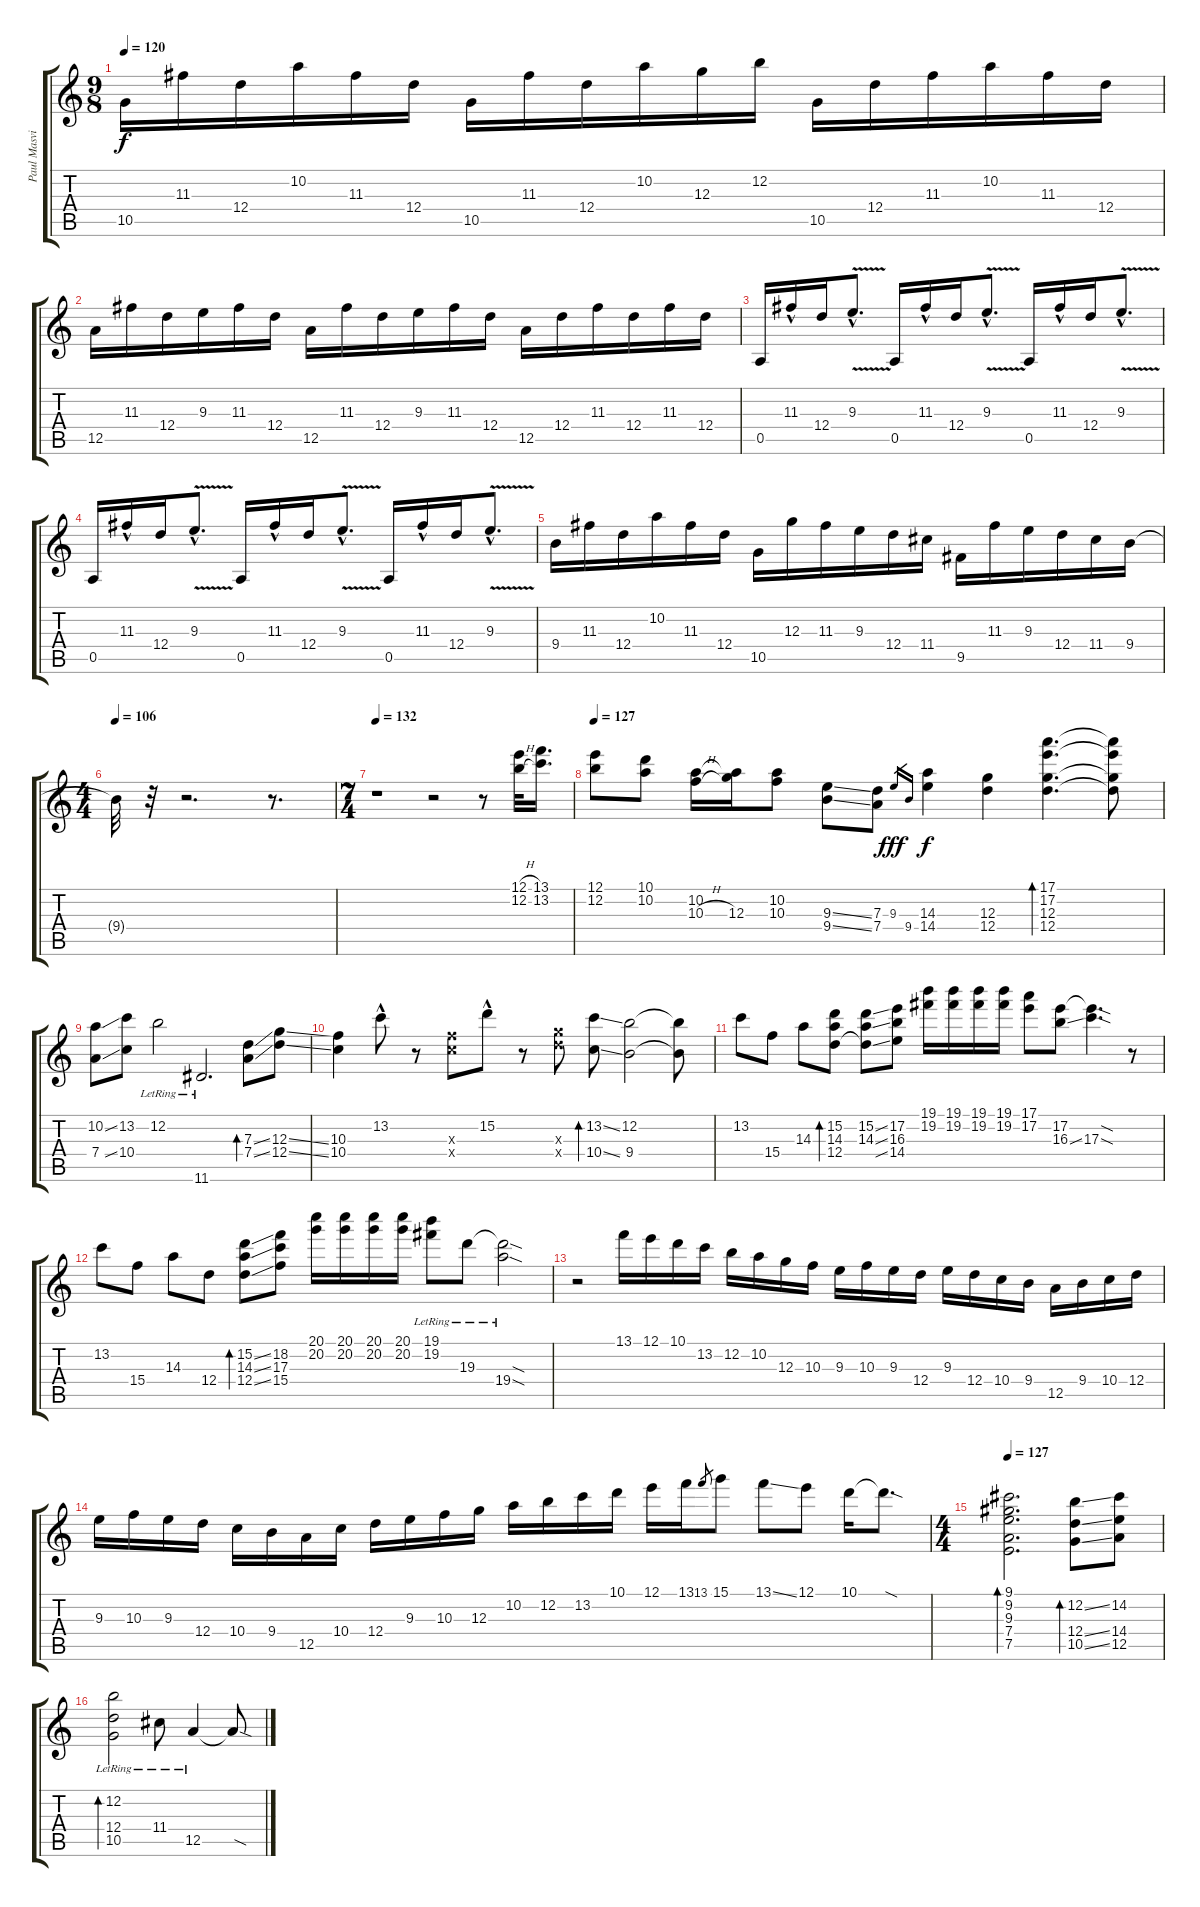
\track ("Paul Masvidal (clean)" "Paul Masvi") {instrument electricguitarclean}
\staff {score tabs}
\tuning (E4 B3 G3 D3 A2 E2) {hide}
\ts (9 8)
\tempo 120
\clef g2
\ks c
10.5.16{dy f} 11.3.16 12.4.16 10.2.16 11.3.16 12.4.16 10.5.16 11.3.16 12.4.16 10.2.16 12.3.16 12.2.16 10.5.16 12.4.16 11.3.16 10.2.16 11.3.16 12.4.16 |
12.5.16 11.3.16 12.4.16 9.3.16 11.3.16 12.4.16 12.5.16 11.3.16 12.4.16 9.3.16 11.3.16 12.4.16 12.5.16 12.4.16 11.3.16 12.4.16 11.3.16 12.4.16 |
0.5.16 11.3{hac}.16 12.4.16 9.3{v hac}.8{d} 0.5.16 11.3{hac}.16 12.4.16 9.3{v hac}.8{d} 0.5.16 11.3{hac}.16 12.4.16 9.3{v hac}.8{d} |
0.5.16 11.3{hac}.16 12.4.16 9.3{v hac}.8{d} 0.5.16 11.3{hac}.16 12.4.16 9.3{v hac}.8{d} 0.5.16 11.3{hac}.16 12.4.16 9.3{v hac}.8{d} |
9.4.16 11.3.16 12.4.16 10.2.16 11.3.16 12.4.16 10.5.16 12.3.16 11.3.16 9.3.16 12.4.16 11.4.16 9.5.16 11.3.16 9.3.16 12.4.16 11.4.16 9.4.16 |
\ts (4 4)
\tempo 106
9.4{t}.32 r.32 r.2{d} r.8{d} |
\ts (7 4)
\tempo 132
r.1 r.2 r.8 (12.1{h} 12.2{h}).32 (13.1 13.2).16{d} |
\tempo 127
(12.1 12.2).8 (10.1 10.2).8 (10.2 10.3{h}).16 (10.2{t} 12.3).16 (10.2 10.3).8 (9.3{ss} 9.4{ss}).8 (7.3 7.4).8 9.3.16{gr dy fff} 9.4.16{gr} (14.3 14.4).4{dy f} (12.3 12.4).4 (17.1 17.2 12.3 12.4).4{d bd 30} (17.1{t} 17.2{t} 12.3{t} 12.4{t}).8 |
(10.2{ss} 7.4{ss}).8 (13.2 10.4).8 12.2{lr}.2 11.6{lr}.2{d} (7.3{ss} 7.4{ss}).8{bd 30} (12.3{ss} 12.4{ss}).8 |
(10.3 10.4).4 13.2{hac}.8 r.8 (10.3{x} 10.4{x}).8 15.2{hac}.8 r.8 (12.3{x} 12.4{x}).8 (13.2{ss} 10.4{ss}).8{bd 30} (12.2 9.4).2 (12.2{t} 9.4{t}).8 |
13.2.8 15.4.8 14.3.8 (15.2 14.3 12.4).8{bd 30} (15.2{ss} 14.3{ss} 12.4{ss t}).8 (17.2 16.3 14.4).8 (19.1 19.2).16 (19.1 19.2).16 (19.1 19.2).16 (19.1 19.2).16 (17.1 17.2).8 (17.2 16.3{ss}).8 (17.2{sod t} 17.3{sod}).4{d} r.8 |
13.2.8 15.4.8 14.3.8 12.4.8 (15.2{ss} 14.3{ss} 12.4{ss}).8{bd 30} (18.2 17.3 15.4).8 (20.1 20.2).16 (20.1 20.2).16 (20.1 20.2).16 (20.1 20.2).16 (19.1{lr} 19.2{lr}).8 19.3{lr}.8 (19.3{sod t} 19.4{sod lr}).2 |
r.2 13.1.16 12.1.16 10.1.16 13.2.16 12.2.16 10.2.16 12.3.16 10.3.16 9.3.16 10.3.16 9.3.16 12.4.16 9.3.16 12.4.16 10.4.16 9.4.16 12.5.16 9.4.16 10.4.16 12.4.16 |
9.3.16 10.3.16 9.3.16 12.4.16 10.4.16 9.4.16 12.5.16 10.4.16 12.4.16 9.3.16 10.3.16 12.3.16 10.2.16 12.2.16 13.2.16 10.1.16 12.1.16 13.1.16 13.1.8{gr} 15.1.8 13.1{ss}.8 12.1.8 10.1.16 10.1{sod t}.8{d} |
\ts (4 4)
\tempo 127
(9.1 9.2 9.3 7.4 7.5).2{d bd 120} (12.2{ss} 12.4{ss} 10.5{ss}).8{bd 30} (14.2 14.4 12.5).8 |
(12.2{lr} 12.4{lr} 10.5{lr}).2{bd 30} 11.4{lr}.8 12.5{lr}.4 12.5{sod t}.8
